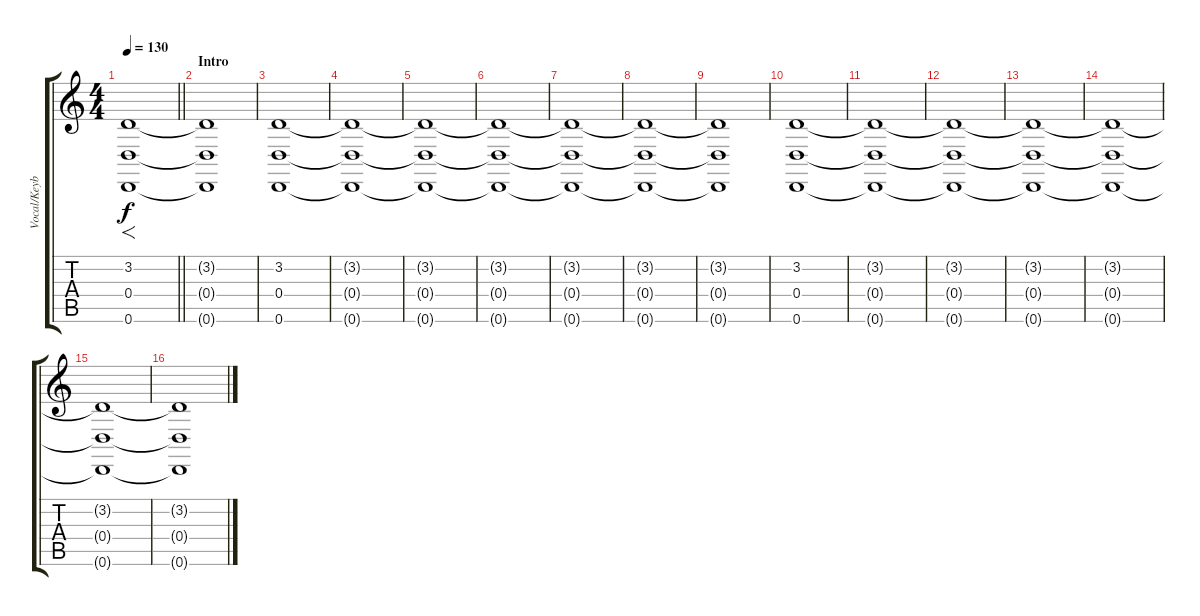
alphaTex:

\track ("Vocal/Keyboard Synth" "Vocal/Keyb") {instrument lead6voice}
\staff {score tabs}
\tuning (E4 B3 G3 D3 A2 D2) {hide}
\ts (4 4)
\tempo 130
\clef g2
\barLineRight lightlight
\ks c
(3.2 0.4 0.6).1{f dy f instrument lead6voice} |
\section ("" "Intro")
(3.2{t} 0.4{t} 0.6{t}).1 |
(3.2 0.4 0.6).1 |
(3.2{t} 0.4{t} 0.6{t}).1 |
(3.2{t} 0.4{t} 0.6{t}).1 |
(3.2{t} 0.4{t} 0.6{t}).1 |
(3.2{t} 0.4{t} 0.6{t}).1 |
(3.2{t} 0.4{t} 0.6{t}).1 |
(3.2{t} 0.4{t} 0.6{t}).1 |
(3.2 0.4 0.6).1 |
(3.2{t} 0.4{t} 0.6{t}).1 |
(3.2{t} 0.4{t} 0.6{t}).1 |
(3.2{t} 0.4{t} 0.6{t}).1 |
(3.2{t} 0.4{t} 0.6{t}).1 |
(3.2{t} 0.4{t} 0.6{t}).1 |
(3.2{t} 0.4{t} 0.6{t}).1
